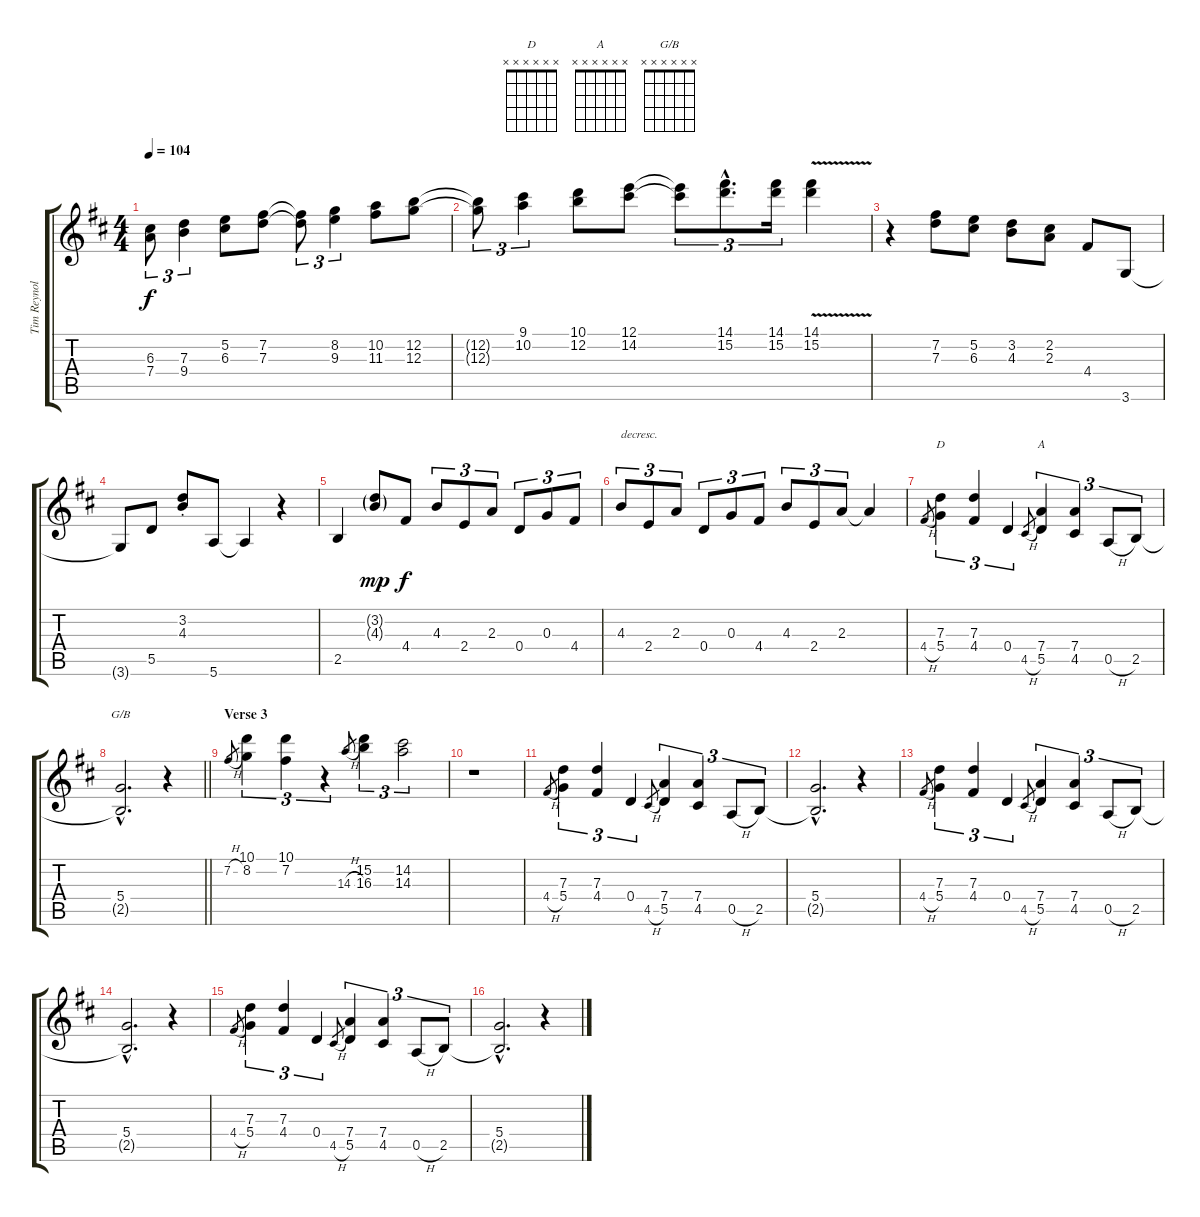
\track ("Tim Reynolds" "Tim Reynol") {instrument acousticguitarsteel}
\staff {score tabs}
\tuning (E4 B3 G3 D3 A2 E2) {hide}
\chord ("D" x x x x x x)
\chord ("A" x x x x x x)
\chord ("G/B" x x x x x x)
\ts (4 4)
\tempo 104
\clef g2
\ks d
(6.3{t} 7.4{t}).8{tu (3 2) dy f volume 0} (7.3 9.4).4{tu (3 2)} (5.2 6.3).8 (7.2 7.3).8 (7.2{t} 7.3{t}).8{tu (3 2)} (8.2 9.3).4{tu (3 2)} (10.2 11.3).8 (12.2 12.3).8 |
(12.2{t} 12.3{t}).8{tu (3 2) volume 0} (9.1 10.2).4{tu (3 2)} (10.1 12.2).8 (12.1 14.2).8 (12.1{t} 14.2{t}).8{tu (3 2)} (14.1{hac} 15.2{hac}).8{d tu (3 2)} (14.1 15.2).16{tu (3 2)} (14.1 15.2{v}).4 |
r.4{volume 0} (7.2 7.3).8 (5.2 6.3).8 (3.2 4.3).8 (2.2 2.3).8 4.4.8 3.6.8 |
3.6{t}.8{volume 0} 5.5.8 (3.2{st} 4.3{st}).8 5.6.8 5.6{t}.4 r.4 |
2.5.4{volume 0} (3.2{g} 4.3{g}).8{dy mp} 4.4.8{dy f} 4.3.8{tu (3 2)} 2.4.8{tu (3 2)} 2.3.8{tu (3 2)} 0.4.8{tu (3 2)} 0.3.8{tu (3 2)} 4.4.8{tu (3 2)} |
4.3.8{tu (3 2) txt "decresc." volume 0} 2.4.8{tu (3 2)} 2.3.8{tu (3 2)} 0.4.8{tu (3 2)} 0.3.8{tu (3 2)} 4.4.8{tu (3 2)} 4.3.8{tu (3 2)} 2.4.8{tu (3 2)} 2.3.8{tu (3 2)} 2.3{t}.4 |
4.4{h}.8{gr} (7.3 5.4).4{tu (3 2) ch "D" volume 13} (7.3 4.4).4{tu (3 2)} 0.4.4{tu (3 2)} 4.5{h}.8{gr} (7.4 5.5).4{tu (3 2) ch "A"} (7.4 4.5).4{tu (3 2)} 0.5{h}.8{tu (3 2)} 2.5.8{tu (3 2)} |
\barLineRight lightlight
(5.4{hac} 2.5{hac t}).2{d ch "G/B"} r.4 |
\section ("" "Verse 3")
7.2{h}.8{gr} (10.1 8.2).4{tu (3 2)} (10.1 7.2).4{tu (3 2)} r.4{tu (3 2)} 14.3{h}.8{gr} (15.2 16.3).4{tu (3 2)} (14.2 14.3).2{tu (3 2)} |
r.1 |
4.4{h}.8{gr} (7.3 5.4).4{tu (3 2)} (7.3 4.4).4{tu (3 2)} 0.4.4{tu (3 2)} 4.5{h}.8{gr} (7.4 5.5).4{tu (3 2)} (7.4 4.5).4{tu (3 2)} 0.5{h}.8{tu (3 2)} 2.5.8{tu (3 2)} |
(5.4{hac} 2.5{hac t}).2{d} r.4 |
4.4{h}.8{gr} (7.3 5.4).4{tu (3 2)} (7.3 4.4).4{tu (3 2)} 0.4.4{tu (3 2)} 4.5{h}.8{gr} (7.4 5.5).4{tu (3 2)} (7.4 4.5).4{tu (3 2)} 0.5{h}.8{tu (3 2)} 2.5.8{tu (3 2)} |
(5.4{hac} 2.5{hac t}).2{d} r.4 |
4.4{h}.8{gr} (7.3 5.4).4{tu (3 2)} (7.3 4.4).4{tu (3 2)} 0.4.4{tu (3 2)} 4.5{h}.8{gr} (7.4 5.5).4{tu (3 2)} (7.4 4.5).4{tu (3 2)} 0.5{h}.8{tu (3 2)} 2.5.8{tu (3 2)} |
(5.4{hac} 2.5{hac t}).2{d} r.4
